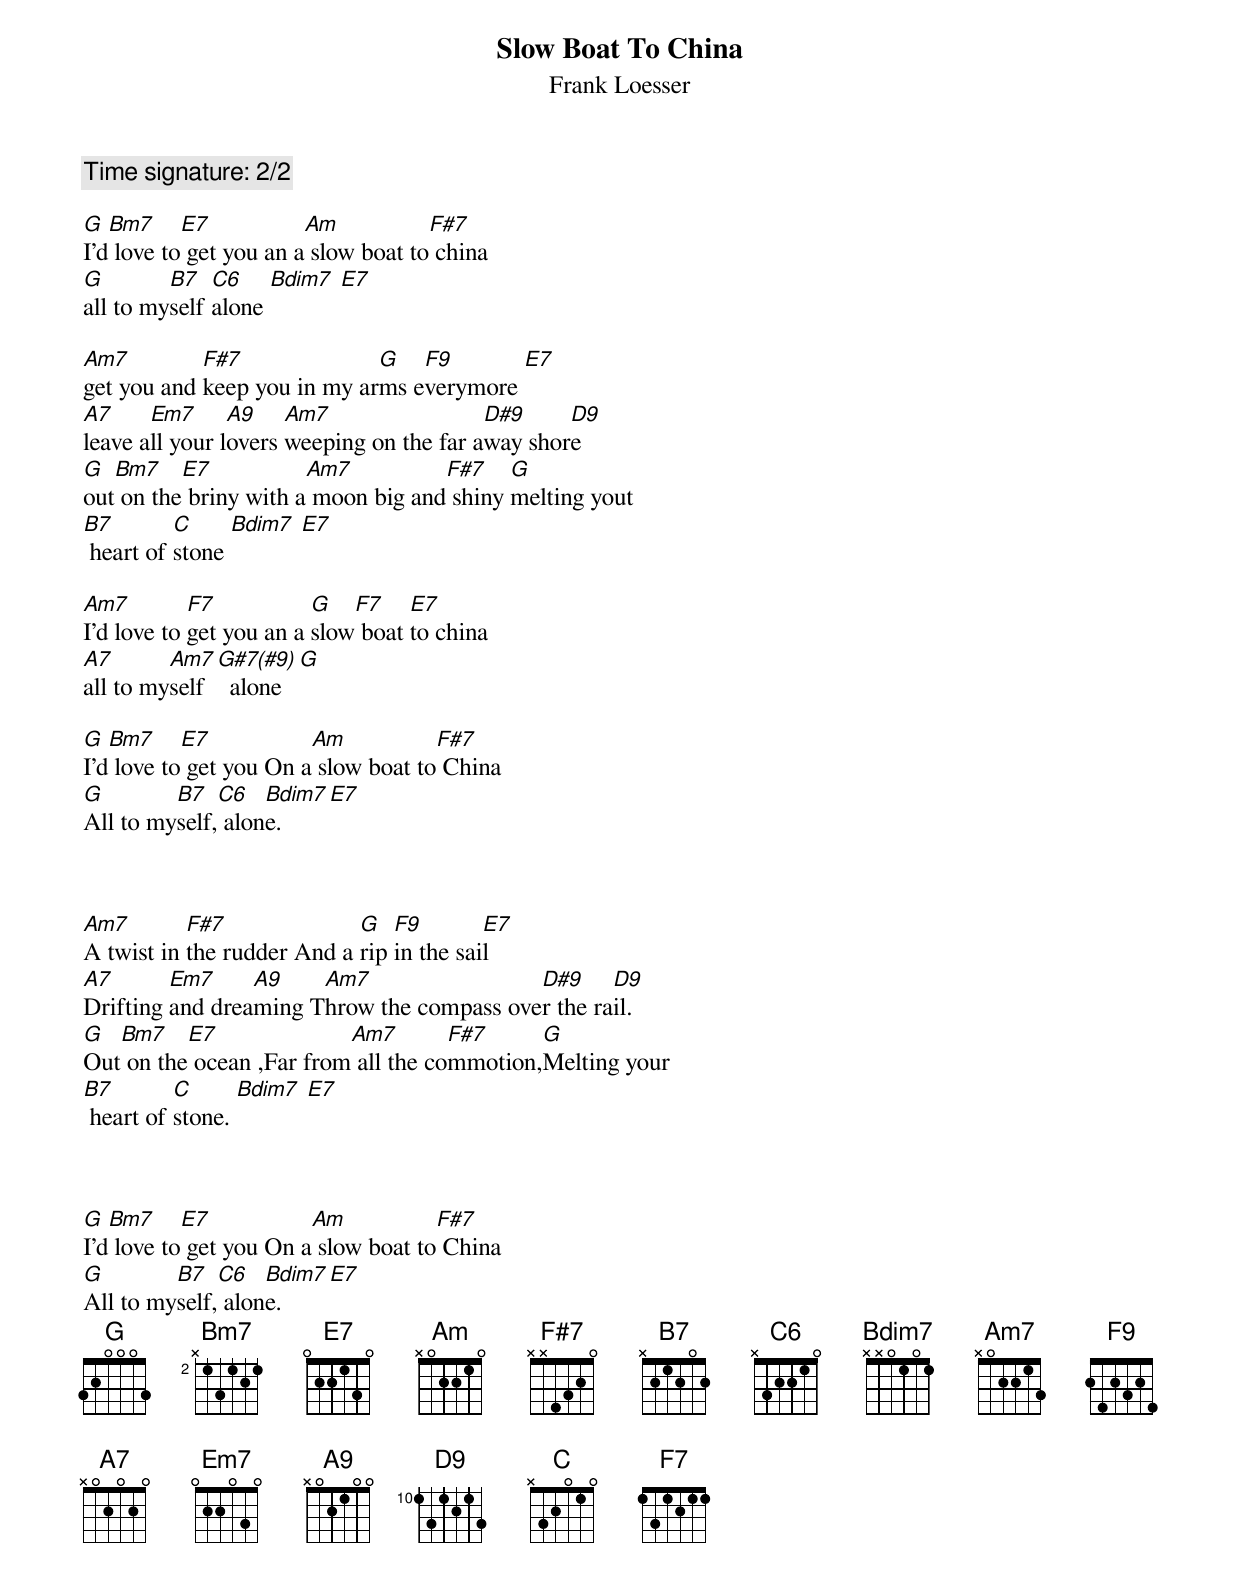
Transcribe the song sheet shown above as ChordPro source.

{title: Slow Boat To China}
{subtitle: Frank Loesser}

{c:Time signature: 2/2}

[G]I'd[Bm7] love to[E7] get you an a[Am] slow boat to[F#7] china
[G]all to my[B7]self [C6]alone [Bm7(b5)] [E7]

[Am7]get you and [F#7]keep you in my ar[G]ms e[F9]verymore [E7]
[A7]leave a[Em7]ll your l[A9]overs [Am7]weeping on the far a[D#9]way shor[D9]e
[G]out[Bm7] on the[E7] briny with a[Am7] moon big and[F#7] shiny [G]melting yout
[B7] heart of [C]stone [Bm7(b5)] [E7]

[Am7]I'd love to [F7]get you an a [G]slow[F7] boat [E7]to china
[A7]all to my[Am7]self [G#7(#9)]  alone [G]

[G]I’d[Bm7] love to[E7] get you On a[Am] slow boat to[F#7] China
[G]All to my[B7]self,[C6] alon[Bm7(b5)]e. [E7]



[Am7]A twist in [F#7]the rudder And a [G]rip [F9]in the sai[E7]l
[A7]Drifting [Em7]and drea[A9]ming T[Am7]hrow the compass ove[D#9]r the ra[D9]il.
[G]Out[Bm7] on the[E7] ocean ,Far from[Am7] all the co[F#7]mmotion,[G]Melting your
[B7] heart of [C]stone. [Bm7(b5)] [E7]



[G]I’d[Bm7] love to[E7] get you On a[Am] slow boat to[F#7] China
[G]All to my[B7]self,[C6] alon[Bm7(b5)]e. [E7]
